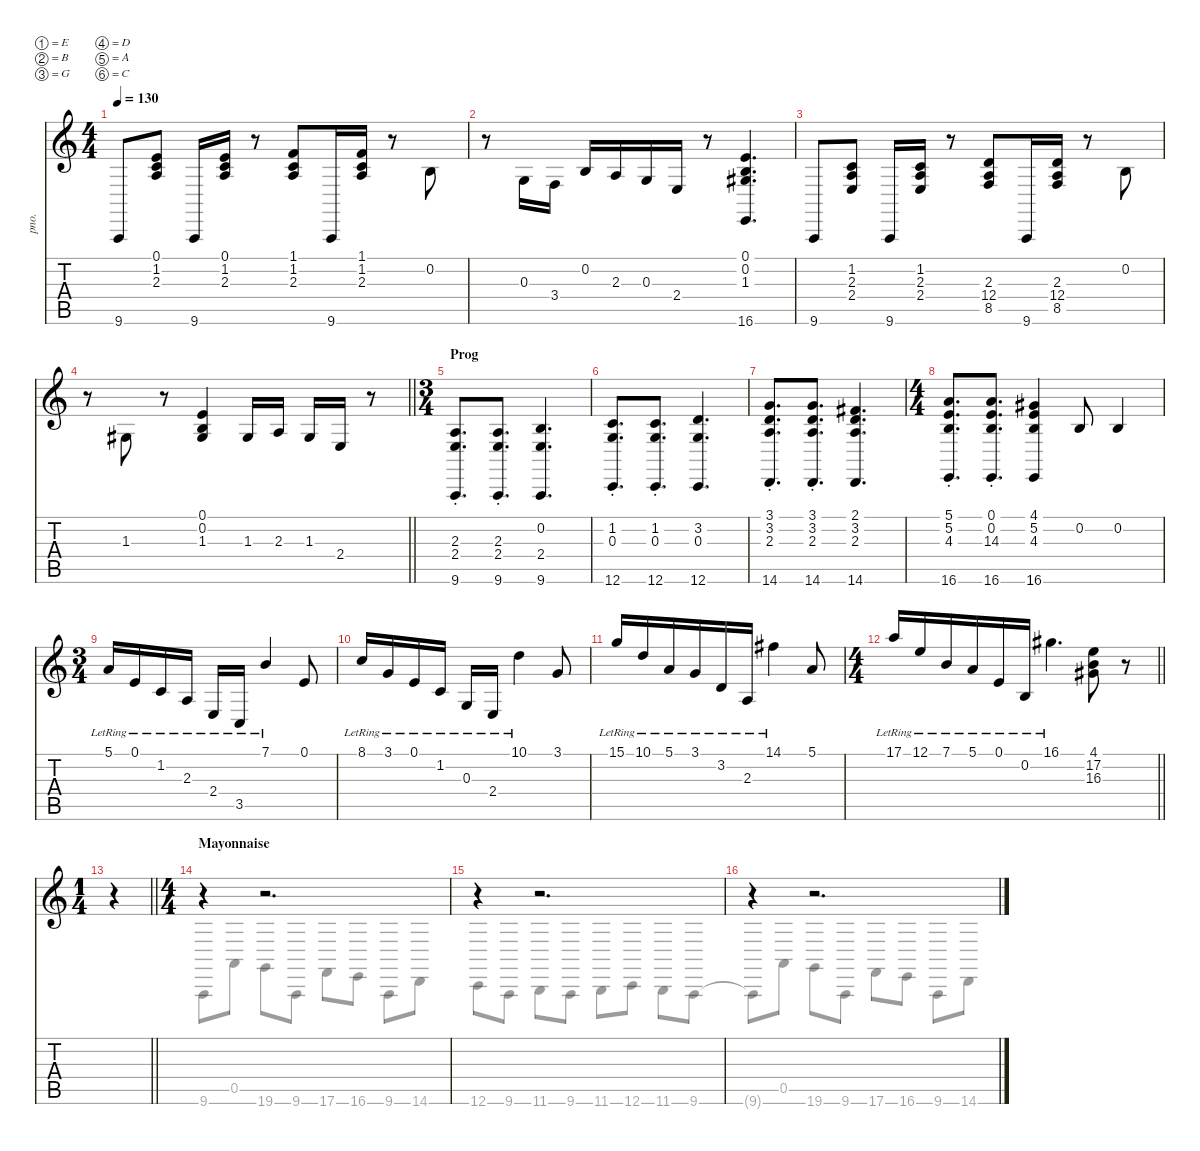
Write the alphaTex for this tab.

\defaultSystemsLayout 4
\hideDynamics
\bracketExtendMode nobrackets
\track ("Reney" "pno.") {mute instrument brightacousticpiano}
\staff {score tabs}
\tuning (E4 B3 G3 D3 A2 C1)
\voice
\ts (4 4)
\tempo 130
\clef g2
\ks c
9.6.8{dy f beam Up} (0.1 1.2 2.3).8{beam Up} 9.6.16{beam Up} (0.1 1.2 2.3).16{beam Up} r.8{beam Down} (1.1 1.2 2.3).8{beam Up} 9.6.16{beam Up} (1.1 1.2 2.3).16{beam Up} r.8{beam Down} 0.2.8{beam Up} |
r.8{beam Down} 0.3.16{beam Up} 3.4.16{beam Up} 0.2.16{beam Up} 2.3.16{beam Up} 0.3.16{beam Up} 2.4.16{beam Up} r.8{beam Down} (0.1 0.2 1.3{acc #} 16.6).4{d beam Up} |
9.6.8{beam Up} (1.2 2.3 2.4).8{beam Up} 9.6.16{beam Up} (1.2 2.3 2.4).16{beam Up} r.8{beam Down} (2.3 12.4 8.5).8{beam Up} 9.6.16{beam Up} (2.3 12.4 8.5).16{beam Up} r.8{beam Down} 0.2.8{beam Up} |
\barLineRight lightlight
r.8{beam Down} 1.3{acc #}.8{beam Up} r.8{beam Down} (0.1 0.2 1.3{acc #}).4{beam Up} 1.3{acc #}.16{beam Up} 2.3.16{beam Up} 1.3{acc #}.16{beam Up} 2.4.16{beam Up} r.8{beam Down} |
\ts (3 4)
\beaming (8 2 2 2)
\section ("" "Prog")
(2.3{st} 2.4{st} 9.6{st}).8{d beam Up} (2.3{st} 2.4{st} 9.6{st}).8{d beam Up} (0.2 2.4 9.6).4{d beam Up} |
(1.2{st} 0.3{st} 12.6{st}).8{d beam Up} (1.2{st} 0.3{st} 12.6{st}).8{d beam Up} (3.2 0.3 12.6).4{d beam Up} |
(3.1{st} 3.2{st} 2.3{st} 14.6{st}).8{d beam Up} (3.1{st} 3.2{st} 2.3{st} 14.6{st}).8{d beam Up} (2.1{acc #} 3.2 2.3 14.6).4{d beam Up} |
\ts (4 4)
\beaming (8 2 2 2 2)
(5.1{st} 5.2{st} 4.3{st} 16.6{st}).8{d beam Up} (0.1{st} 0.2{st} 14.3{st} 16.6{st}).8{d beam Up} (4.1{acc #} 5.2 4.3 16.6).4{beam Up} 0.2.8{beam Up} 0.2.4{beam Up} |
\ts (3 4)
\beaming (8 2 2 2)
5.1{lr}.16{beam Up} 0.1{lr}.16{dy mf beam Up} 1.2{lr}.16{beam Up} 2.3{lr}.16{beam Up} 2.4{lr}.16{beam Up} 3.5{lr}.16{beam Up} 7.1{lr}.4{dy f beam Up} 0.1.8{beam Up} |
8.1{lr}.16{beam Up} 3.1{lr}.16{beam Up} 0.1{lr}.16{beam Up} 1.2{lr}.16{beam Up} 0.3{lr}.16{beam Up} 2.4{lr}.16{beam Up} 10.1{lr}.4{beam Down} 3.1.8{beam Up} |
\beaming (8 6 4)
15.1{lr}.16{beam Up} 10.1{lr}.16{beam Up} 5.1{lr}.16{beam Up} 3.1{lr}.16{beam Up} 3.2{lr}.16{beam Up} 2.3{lr}.16{beam Up} 14.1{lr acc #}.4{beam Down} 5.1.8{beam Up} |
\ts (4 4)
\beaming (8 6 4)
\barLineRight lightlight
17.1{lr}.16{beam Up} 12.1{lr}.16{beam Up} 7.1{lr}.16{beam Up} 5.1{lr}.16{beam Up} 0.1{lr}.16{beam Up} 0.2{lr}.16{beam Up} 16.1{lr acc #}.4{d beam Down} (4.1{acc #} 17.2 16.3).8{beam Down} r.8{beam Down} |
\ts (1 4)
\beaming (8 2)
\barLineRight lightlight
r.4{beam Up} |
\ts (4 4)
\beaming (8 2 2 2 2)
\section ("" "Mayonnaise")
r.4{beam Up} r.2{d beam Up} |
r.4{beam Up} r.2{d beam Up} |
r.4{beam Up} r.2{d beam Up}
\voice
\clef g2
\ottava regular
\simile none
\ks c
|
|
|
\barLineRight lightlight
|
|
|
|
|
|
|
|
\barLineRight lightlight
|
\barLineRight lightlight
r.4{beam Down} |
9.6.8{beam Down} 0.5.8{beam Down} 19.6.8{beam Down} 9.6.8{beam Down} 17.6.8{beam Down} 16.6.8{beam Down} 9.6.8{beam Down} 14.6.8{beam Down} |
12.6.8{beam Down} 9.6.8{beam Down} 11.6.8{beam Down} 9.6.8{beam Down} 11.6.8{beam Down} 12.6.8{beam Down} 11.6.8{beam Down} 9.6.8{beam Down} |
9.6{t}.8{beam Down} 0.5.8{beam Down} 19.6.8{beam Down} 9.6.8{beam Down} 17.6.8{beam Down} 16.6.8{beam Down} 9.6.8{beam Down} 14.6.8{beam Down}
